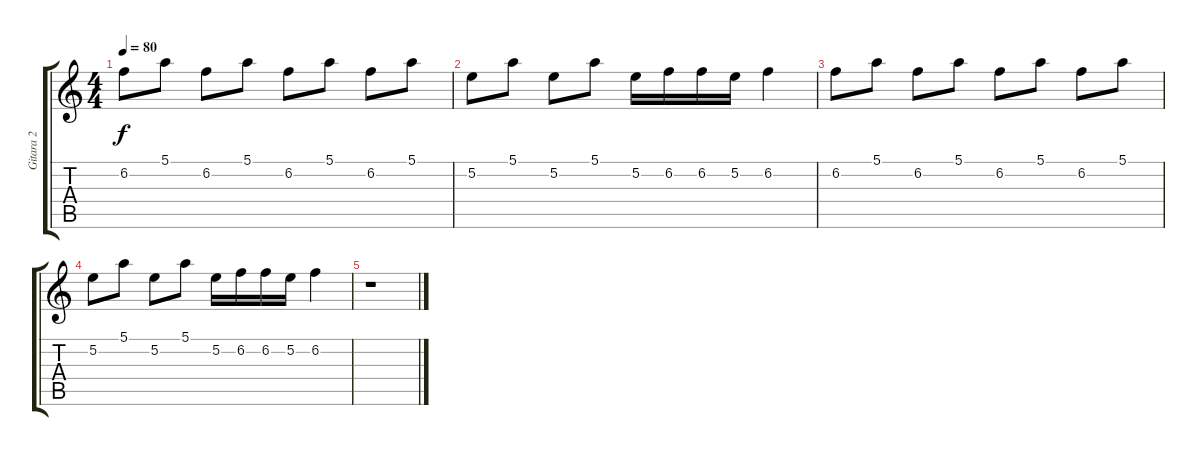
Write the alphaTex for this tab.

\track ("Gitara 2" "Gitara 2") {instrument overdrivenguitar}
\staff {score tabs}
\tuning (E4 B3 G3 D3 A2 E2) {hide}
\ts (4 4)
\tempo 80
\clef g2
\ks c
6.2.8{dy f} 5.1.8 6.2.8 5.1.8 6.2.8 5.1.8 6.2.8 5.1.8 |
5.2.8 5.1.8 5.2.8 5.1.8 5.2.16 6.2.16 6.2.16 5.2.16 6.2.4 |
6.2.8 5.1.8 6.2.8 5.1.8 6.2.8 5.1.8 6.2.8 5.1.8 |
5.2.8 5.1.8 5.2.8 5.1.8 5.2.16 6.2.16 6.2.16 5.2.16 6.2.4 |
r.1
